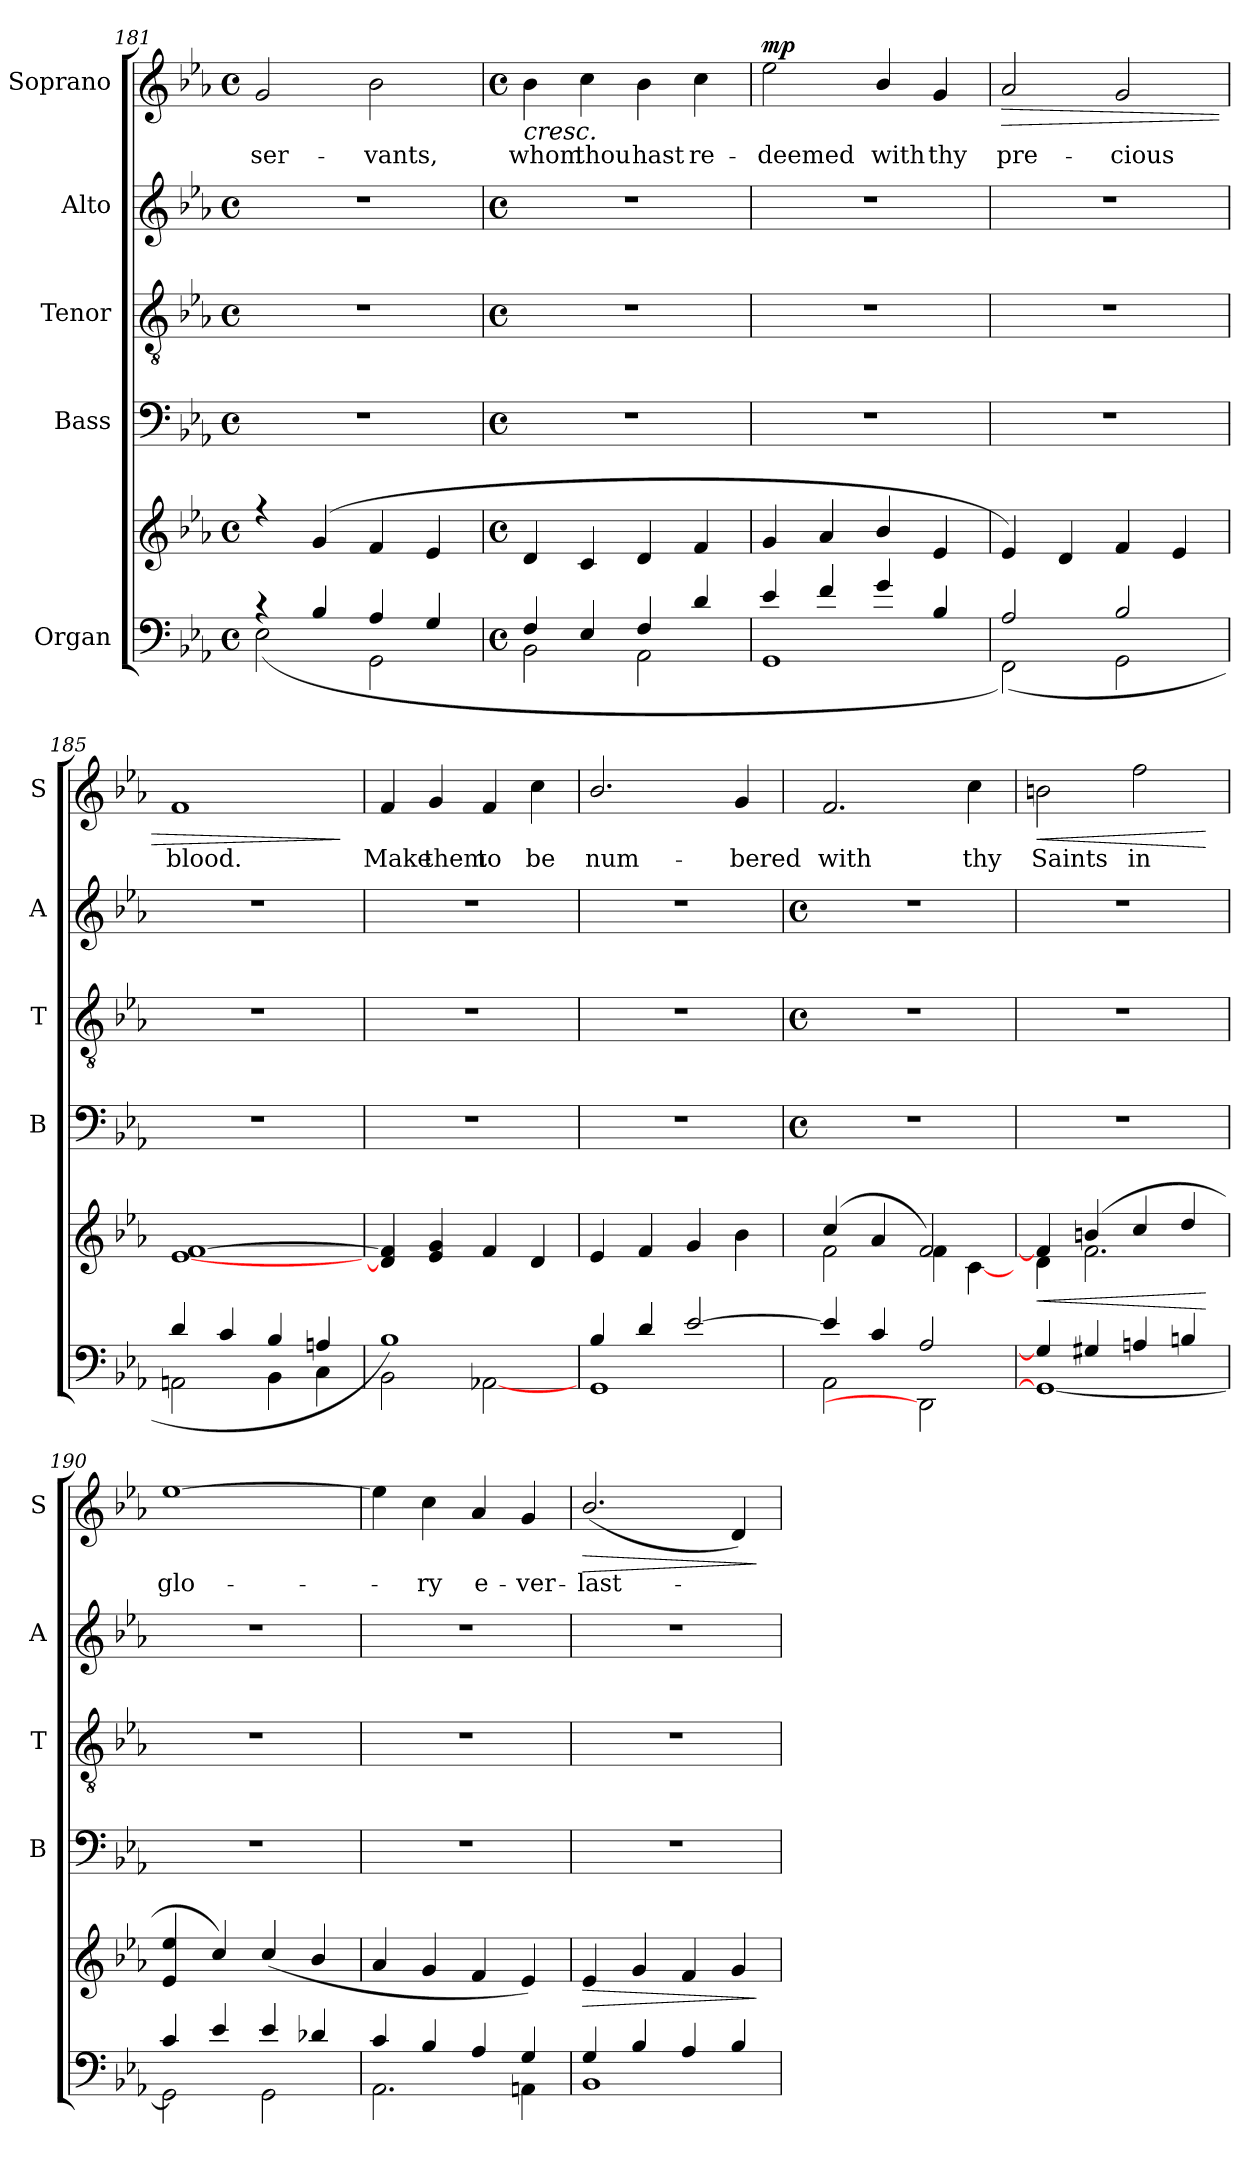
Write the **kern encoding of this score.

**kern	**kern	**dynam	**kern	**kern	**kern	**kern	**text	**dynam
*part5	*part5	*part5	*part4	*part3	*part2	*part1	*part1	*part1
*staff6	*staff5	*staff5/6	*staff4	*staff3	*staff2	*staff1	*staff1	*staff1
*I"Organ	*	*	*I"Bass	*I"Tenor	*I"Alto	*I"Soprano	*	*
*	*	*	*I'B	*I'T	*I'A	*I'S	*	*
*clefF4	*clefG2	*	*clefF4	*clefGv2	*clefG2	*clefG2	*	*
*k[b-e-a-]	*k[b-e-a-]	*	*k[b-e-a-]	*k[b-e-a-]	*k[b-e-a-]	*k[b-e-a-]	*	*
*E-:	*E-:	*	*E-:	*E-:	*E-:	*E-:	*	*
*M4/4	*M4/4	*	*M4/4	*M4/4	*M4/4	*M4/4	*	*
*met(c)	*met(c)	*	*met(c)	*met(c)	*met(c)	*met(c)	*	*
=181	=181	=181	=181	=181	=181	=181	=181	=181
*^	*^	*	*	*	*	*	*	*
!	!	!	!	!	!	!	!	!	!LO:LY:b	!
4r	(>2E-\	4r	1ryy	.	1r	1r	1r	2g	ser-	.
4B-/	.	(>4g/	.	.	.	.	.	.	.	.
!	!	!	!	!	!	!	!	!	!LO:LY:b	!
4A-/	2GG\	4f/	.	.	.	.	.	2b-	-vants,	.
4G/	.	4e-/	.	.	.	.	.	.	.	.
*	*	*v	*v	*	*	*	*	*	*	*
!!LO:LB:g=z
=182	=182	=182	=182	=182	=182	=182	=182	=182	=182
*M4/4	*	*M4/4	*	*M4/4	*M4/4	*M4/4	*M4/4	*	*
*met(c)	*	*met(c)	*	*met(c)	*met(c)	*met(c)	*met(c)	*	*
!	!	!	!	!	!	!	!	!LO:LY:b	!LO:HP:b
4F/	2BB-\	4d	.	1r	1r	1r	4b-	whom	<
!	!	!	!	!	!	!	!	!LO:LY:b	!
4E-/	.	4c	.	.	.	.	4cc	thou	.
!	!	!	!	!	!	!	!	!LO:LY:b	!
4F/	2AA-\	4d	.	.	.	.	4b-	hast	.
!	!	!	!	!	!	!	!	!LO:LY:b	!
4d/	.	4f	.	.	.	.	4cc	re-	.
=183	=183	=183	=183	=183	=183	=183	=183	=183	=183
!	!	!	!	!	!	!	!	!LO:LY:b	!LO:DY:b
4e-/	1GG\	4g	.	1r	1r	1r	2ee-	-deemed	mp
4f/	.	4a-	.	.	.	.	.	.	.
!	!	!	!	!	!	!	!	!LO:LY:b	!
4g/	.	4b-/	.	.	.	.	4b-/	with	[
!	!	!	!	!	!	!	!	!LO:LY:b	!
4B-/	.	4e-	.	.	.	.	4g	thy	.
=184	=184	=184	=184	=184	=184	=184	=184	=184	=184
!	!	!	!	!	!	!	!	!LO:LY:b	!LO:HP:b
2A-/	(<2FF\)	4e-)	.	1r	1r	1r	2a-	pre-	>
.	.	4d	.	.	.	.	.	.	.
!	!	!	!	!	!	!	!	!LO:LY:b	!
2B-/	2GG\	4f	.	.	.	.	2g	-cious	.
.	.	4e-	.	.	.	.	.	.	.
=185	=185	=185	=185	=185	=185	=185	=185	=185	=185
!	!	!	!	!	!	!	!	!LO:LY:b	!
4d/	2AAn\	[1e- [1f	.	1r	1r	1r	1f	blood.	.
4c/	.	.	.	.	.	.	.	.	.
4B-/	4BB-\	.	.	.	.	.	.	.	.
4An/	4C\	.	.	.	.	.	.	.	.
*v	*v	*	*	*	*	*	*	*	*
.	.	.	.	.	.	.	.	]
=186	=186	=186	=186	=186	=186	=186	=186	=186
*^	*	*	*	*	*	*	*	*
!	!	!	!	!	!	!	!	!LO:LY:b	!
1B-/)	2BB-\	4d] 4f])	.	1r	1r	1r	4f	Make	.
!	!	!	!	!	!	!	!	!LO:LY:b	!
.	.	(>4e- 4g	.	.	.	.	4g	them	.
!	!	!	!	!	!	!	!	!LO:LY:b	!
.	[2AA-X\	4f	.	.	.	.	4f	to	.
!	!	!	!	!	!	!	!	!LO:LY:b	!
.	.	4d	.	.	.	.	4cc	be	.
=187	=187	=187	=187	=187	=187	=187	=187	=187	=187
!	!	!	!	!	!	!	!	!LO:LY:b	!
4B-/	1GG\	4e-	.	1r	1r	1r	2.b-/	num-	.
4d/	.	4f	.	.	.	.	.	.	.
[2e-/	.	4g	.	.	.	.	.	.	.
!	!	!	!	!	!	!	!	!LO:LY:b	!
.	.	4b-	.	.	.	.	4g	-bered	.
*v	*v	*	*	*	*	*	*	*	*
!!LO:LB:g=z
=188	=188	=188	=188	=188	=188	=188	=188	=188
*	*	*	*M4/4	*M4/4	*M4/4	*	*	*
*	*	*	*met(c)	*met(c)	*met(c)	*	*	*
*^	*^	*	*	*	*	*	*	*
*	*^	*	*	*	*	*	*	*	*	*
!	!	!	!	!	!	!	!	!	!	!LO:LY:b	!
4e-/]	2AA-\	1ryy	(>4cc/	2f\	.	1r	1r	1r	2.f	with	.
4c/	.	.	4a-/	.	.	.	.	.	.	.	.
2A-/	2DD\]	.	2f/)	4f\	.	.	.	.	.	.	.
!	!	!	!	!	!	!	!	!	!	!LO:LY:b	!
.	.	.	.	[4c\	.	.	.	.	4cc	thy	.
=189	=189	=189	=189	=189	=189	=189	=189	=189	=189	=189	=189
!	!	!	!	!	!LO:HP:b	!	!	!	!	!LO:LY:b	!LO:HP:b
4G/]	1GG\_	2ryy	4f/]	4d\	<	1r	1r	1r	2bn	Saints	<
4G#X/	.	.	(>4bn/	2.f\	.	.	.	.	.	.	.
!	!	!	!	!	!	!	!	!	!	!LO:LY:b	!
4An/	.	2ryy	4cc/	.	.	.	.	.	2ff	in	.
4Bn/	.	.	4dd/	.	.	.	.	.	.	.	.
*v	*v	*v	*	*	*	*	*	*	*	*	*
*	*v	*v	*	*	*	*	*	*	*
.	.	[	.	.	.	.	.	[
=190	=190	=190	=190	=190	=190	=190	=190	=190
*^	*^	*	*	*	*	*	*	*
*	*^	*	*	*	*	*	*	*	*	*
!	!	!	!	!	!	!	!	!	!	!LO:LY:b	!
4c/	2GG\]	2ryy	4e-/ 4ee-/	2ryy	.	1r	1r	1r	[1ee-	glo-	.
4e-/)	.	.	4cc/)	.	.	.	.	.	.	.	.
(>4e-/	2GG\	2ryy	(>4cc/	2ryy	.	.	.	.	.	.	.
4d-X/	.	.	4b-/	.	.	.	.	.	.	.	.
=191	=191	=191	=191	=191	=191	=191	=191	=191	=191	=191	=191
4c/	2.AA-\	2ryy	4a-/	2ryy	.	1r	1r	1r	4ee-]	.	.
!	!	!	!	!	!	!	!	!	!	!LO:LY:b	!
4B-/	.	.	4g/	.	.	.	.	.	4cc	ry	.
!	!	!	!	!	!	!	!	!	!	!LO:LY:b	!
4A-/	.	2ryy	4f/	2ryy	.	.	.	.	4a-	e-	.
!	!	!	!	!	!	!	!	!	!	!LO:LY:b	!
4G/	4AAn\	.	4e-/)	.	.	.	.	.	4g	-ver-	.
=192	=192	=192	=192	=192	=192	=192	=192	=192	=192	=192	=192
!	!	!	!	!	!LO:HP:b	!	!	!	!	!LO:LY:b	!LO:HP:b
4G/	1BB-\	2ryy	4e-/	2ryy	>	1r	1r	1r	(<2.b-/	-last-	>
4B-/	.	.	4g/	.	.	.	.	.	.	.	.
4A-/	.	2ryy	4f/	2ryy	.	.	.	.	.	.	.
4B-/	.	.	4g/	.	.	.	.	.	4d)	.	.
*v	*v	*v	*	*	*	*	*	*	*	*	*
*	*v	*v	*	*	*	*	*	*	*
.	.	]	.	.	.	.	.	]
=	=	=	=	=	=	=	=	=
*-	*-	*-	*-	*-	*-	*-	*-	*-
